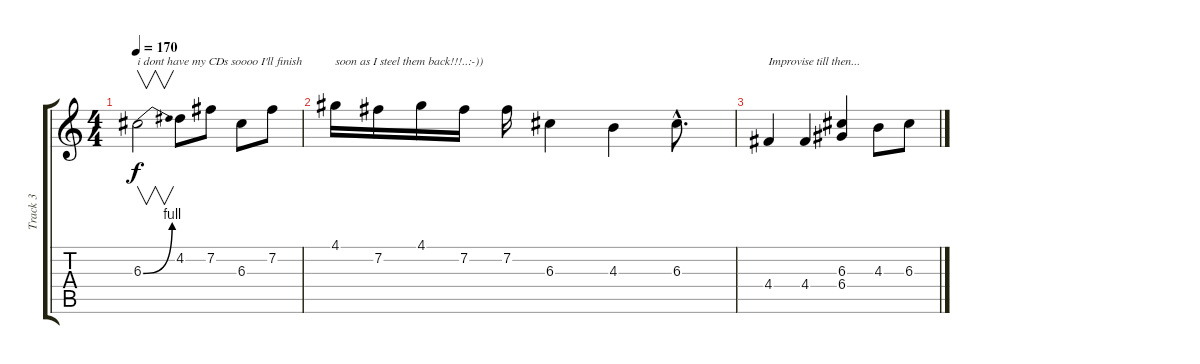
\track ("Track 3" "Track 3") {instrument overdrivenguitar}
\staff {score tabs}
\tuning (E4 B3 G3 D3 A2 E2) {hide}
\ts (4 4)
\tempo 170
\clef g2
\ks c
6.3{be (bend 0 0 60 4)}.2{v txt "i dont have my CDs soooo I'll finish " dy f} 4.2.8 7.2.8 6.3.8 7.2.8 |
4.1.16{txt "soon as I steel them back!!!..:-))"} 7.2.16 4.1.16 7.2.16 7.2.16 6.3.4 4.3.4 6.3{hac}.8{d} |
4.4.4{txt "Improvise till then..."} 4.4.4 (6.3 6.4).4 4.3.8 6.3.8
